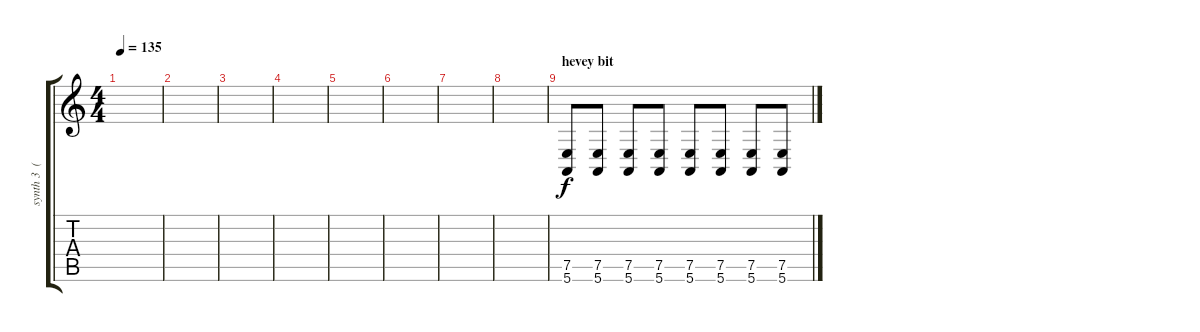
\track ("synth 3  ( sound FX )" "synth 3  (") {instrument synthstrings1}
\staff {score tabs}
\tuning (E4 B3 G3 D3 A2 E2) {hide}
\ts (4 4)
\tempo 135
\clef g2
\ks c
|
|
|
|
|
|
|
|
\section ("" "hevey bit")
(7.5 5.6).8 (7.5 5.6).8 (7.5 5.6).8 (7.5 5.6).8 (7.5 5.6).8 (7.5 5.6).8 (7.5 5.6).8 (7.5 5.6).8
